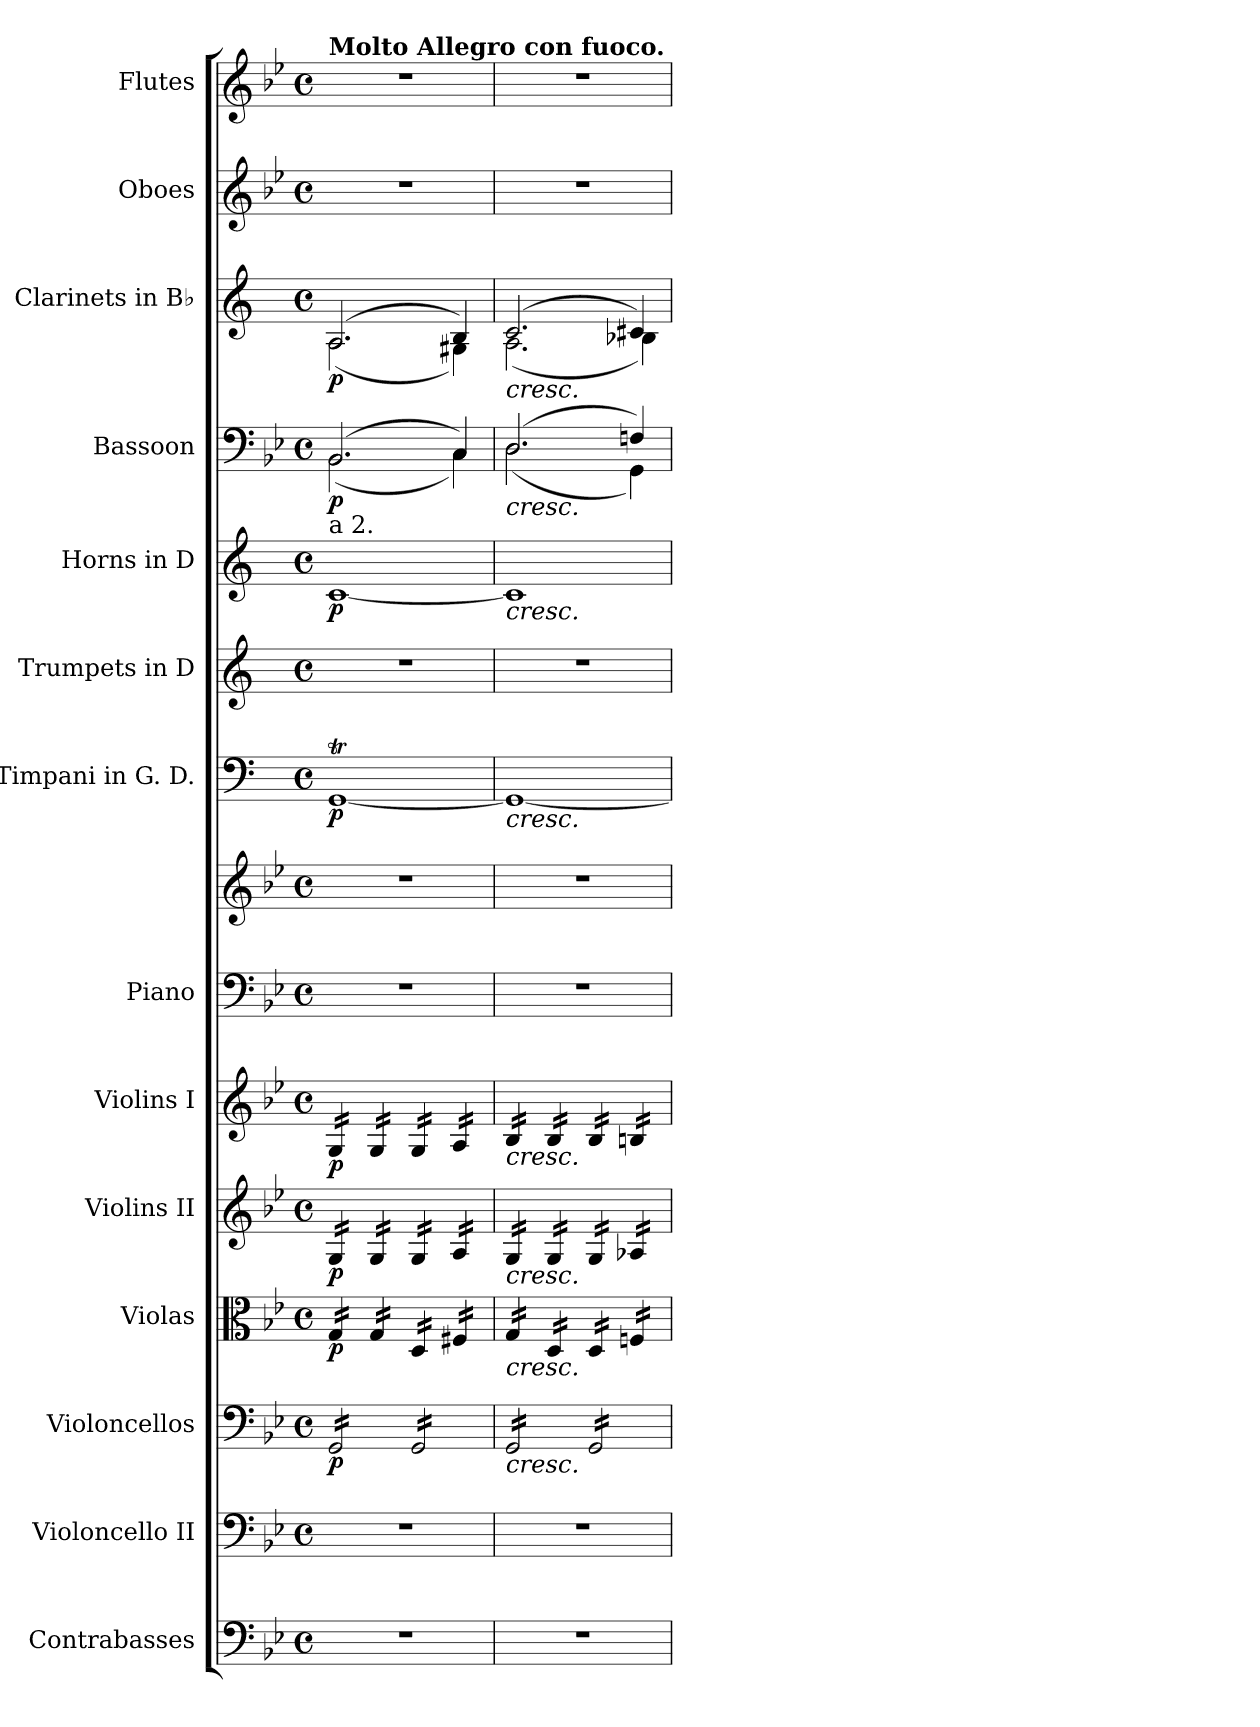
**kern	**kern	**kern	**dynam	**kern	**dynam	**kern	**dynam	**kern	**dynam	**kern	**kern	**kern	**dynam	**kern	**kern	**dynam	**kern	**dynam	**kern	**dynam	**kern	**kern
*part14	*part13	*part12	*part12	*part11	*part11	*part10	*part10	*part9	*part9	*part8	*part8	*part7	*part7	*part6	*part5	*part5	*part4	*part4	*part3	*part3	*part2	*part1
*staff15	*staff14	*staff13	*staff13	*staff12	*staff12	*staff11	*staff11	*staff10	*staff10	*staff9	*staff8	*staff7	*staff7	*staff6	*staff5	*staff5	*staff4	*staff4	*staff3	*staff3	*staff2	*staff1
*I"Contrabasses	*I"Violoncello II	*I"Violoncellos	*	*I"Violas	*	*I"Violins II	*	*I"Violins I	*	*I"Piano	*	*I"Timpani in G. D.	*	*I"Trumpets in D	*I"Horns in D	*	*I"Bassoon	*	*I"Clarinets in B♭	*	*I"Oboes	*I"Flutes
*I'Cb.	*	*I'Vc.	*	*I'Vla.	*	*I'Vln. II	*	*I'Vln. I	*	*I'Pno.	*	*	*	*	*	*	*I'Bsn.	*	*	*	*I'Ob.	*I'Fl.
*clefF4	*clefF4	*clefF4	*	*clefC3	*	*clefG2	*	*clefG2	*	*clefF4	*clefG2	*clefF4	*	*clefG2	*clefG2	*	*clefF4	*	*clefG2	*	*clefG2	*clefG2
*ITrd7c12	*	*	*	*	*	*	*	*	*	*	*	*	*	*ITrd-1c-2	*ITrd6c10	*	*	*	*ITrd1c2	*	*	*
*k[b-e-]	*k[b-e-]	*k[b-e-]	*	*k[b-e-]	*	*k[b-e-]	*	*k[b-e-]	*	*k[b-e-]	*k[b-e-]	*k[]	*	*k[f#c#]	*k[f#c#]	*	*k[b-e-]	*	*k[b-e-]	*	*k[b-e-]	*k[b-e-]
*M4/4	*M4/4	*M4/4	*	*M4/4	*	*M4/4	*	*M4/4	*	*M4/4	*M4/4	*M4/4	*	*M4/4	*M4/4	*	*M4/4	*	*M4/4	*	*M4/4	*M4/4
*met(c)	*met(c)	*met(c)	*	*met(c)	*	*met(c)	*	*met(c)	*	*met(c)	*met(c)	*met(c)	*	*met(c)	*met(c)	*	*met(c)	*	*met(c)	*	*met(c)	*met(c)
=1	=1	=1	=1	=1	=1	=1	=1	=1	=1	=1	=1	=1	=1	=1	=1	=1	=1	=1	=1	=1	=1	=1
*	*	*	*	*	*	*	*	*	*	*	*	*	*	*	*	*	*^	*	*^	*	*	*
!	!	!	!	!	!	!	!	!	!	!	!	!	!	!	!	!	!	!	!	!	!	!	!	!LO:TX:a:B:t=Molto Allegro con fuoco.
!	!	!	!	!	!	!	!	!	!	!	!	!	!	!	!LO:TX:a:t=a 2.	!	!	!	!	!	!	!	!	!
!	!	!	!LO:DY:b	!	!LO:DY:b	!	!LO:DY:b	!	!LO:DY:b	!	!	!	!LO:DY:b	!	!	!LO:DY:b	!	!	!LO:DY:b	!	!	!LO:DY:b	!	!
*	*	*tremolo	*	*	*	*	*	*	*	*	*	*	*	*	*	*	*	*	*	*	*	*	*	*
*	*	*	*	*tremolo	*	*	*	*	*	*	*	*	*	*	*	*	*	*	*	*	*	*	*	*
*	*	*	*	*	*	*tremolo	*	*	*	*	*	*	*	*	*	*	*	*	*	*	*	*	*	*
*	*	*	*	*	*	*	*	*tremolo	*	*	*	*	*	*	*	*	*	*	*	*	*	*	*	*
1r	1r	16GG/LL	p	16G/LL	p	16G/LL	p	16G/LL	p	1r	1r	[1GGT	p	1r	[1D	p	(>2.BB-/	(<2.BB-\	p	(>2.G/	(<2.G\	p	1r	1r
.	.	16GG/	.	16G/	.	16G/	.	16G/	.	.	.	.	.	.	.	.	.	.	.	.	.	.	.	.
.	.	16GG/	.	16G/	.	16G/	.	16G/	.	.	.	.	.	.	.	.	.	.	.	.	.	.	.	.
.	.	16GG/	.	16G/JJ	.	16G/JJ	.	16G/JJ	.	.	.	.	.	.	.	.	.	.	.	.	.	.	.	.
.	.	16GG/	.	16G/LL	.	16G/LL	.	16G/LL	.	.	.	.	.	.	.	.	.	.	.	.	.	.	.	.
.	.	16GG/	.	16G/	.	16G/	.	16G/	.	.	.	.	.	.	.	.	.	.	.	.	.	.	.	.
.	.	16GG/	.	16G/	.	16G/	.	16G/	.	.	.	.	.	.	.	.	.	.	.	.	.	.	.	.
.	.	16GG/JJ	.	16G/JJ	.	16G/JJ	.	16G/JJ	.	.	.	.	.	.	.	.	.	.	.	.	.	.	.	.
.	.	16GG/LL	.	16D/LL	.	16G/LL	.	16G/LL	.	.	.	.	.	.	.	.	.	.	.	.	.	.	.	.
.	.	16GG/	.	16D/	.	16G/	.	16G/	.	.	.	.	.	.	.	.	.	.	.	.	.	.	.	.
.	.	16GG/	.	16D/	.	16G/	.	16G/	.	.	.	.	.	.	.	.	.	.	.	.	.	.	.	.
.	.	16GG/	.	16D/JJ	.	16G/JJ	.	16G/JJ	.	.	.	.	.	.	.	.	.	.	.	.	.	.	.	.
.	.	16GG/	.	16F#X/LL	.	16A/LL	.	16A/LL	.	.	.	.	.	.	.	.	4C/)	4C\)	.	4A/)	4F#X\)	.	.	.
.	.	16GG/	.	16F#X/	.	16A/	.	16A/	.	.	.	.	.	.	.	.	.	.	.	.	.	.	.	.
.	.	16GG/	.	16F#X/	.	16A/	.	16A/	.	.	.	.	.	.	.	.	.	.	.	.	.	.	.	.
.	.	16GG/JJ	.	16F#X/JJ	.	16A/JJ	.	16A/JJ	.	.	.	.	.	.	.	.	.	.	.	.	.	.	.	.
=2	=2	=2	=2	=2	=2	=2	=2	=2	=2	=2	=2	=2	=2	=2	=2	=2	=2	=2	=2	=2	=2	=2	=2	=2
!	!	!	!	!	!	!	!	!	!	!	!	!	!	!	!	!	!	!	!	!LO:TX:b:i:t=cresc.	!	!	!	!
!	!	!	!	!	!	!	!	!	!	!	!	!	!	!	!	!	!LO:TX:b:i:t=cresc.	!	!	!	!	!	!	!
!	!	!	!	!	!	!	!	!	!	!	!	!	!	!	!LO:TX:b:i:t=cresc.	!	!	!	!	!	!	!	!	!
!	!	!	!	!	!	!	!	!	!	!	!	!LO:TX:b:i:t=cresc.	!	!	!	!	!	!	!	!	!	!	!	!
!	!	!	!	!	!	!	!	!LO:TX:b:i:t=cresc.	!	!	!	!	!	!	!	!	!	!	!	!	!	!	!	!
!	!	!	!	!	!	!LO:TX:b:i:t=cresc.	!	!	!	!	!	!	!	!	!	!	!	!	!	!	!	!	!	!
!	!	!	!	!LO:TX:b:i:t=cresc.	!	!	!	!	!	!	!	!	!	!	!	!	!	!	!	!	!	!	!	!
!	!	!LO:TX:b:i:t=cresc.	!	!	!	!	!	!	!	!	!	!	!	!	!	!	!	!	!	!	!	!	!	!
1r	1r	16GG/LL	.	16G/LL	.	16G/LL	.	16B-/LL	.	1r	1r	1GG_	.	1r	1D]	.	(>2.D/	(<2.D\	.	(>2.B-/	(<2.G\	.	1r	1r
.	.	16GG/	.	16G/	.	16G/	.	16B-/	.	.	.	.	.	.	.	.	.	.	.	.	.	.	.	.
.	.	16GG/	.	16G/	.	16G/	.	16B-/	.	.	.	.	.	.	.	.	.	.	.	.	.	.	.	.
.	.	16GG/	.	16G/JJ	.	16G/JJ	.	16B-/JJ	.	.	.	.	.	.	.	.	.	.	.	.	.	.	.	.
.	.	16GG/	.	16D/LL	.	16G/LL	.	16B-/LL	.	.	.	.	.	.	.	.	.	.	.	.	.	.	.	.
.	.	16GG/	.	16D/	.	16G/	.	16B-/	.	.	.	.	.	.	.	.	.	.	.	.	.	.	.	.
.	.	16GG/	.	16D/	.	16G/	.	16B-/	.	.	.	.	.	.	.	.	.	.	.	.	.	.	.	.
.	.	16GG/JJ	.	16D/JJ	.	16G/JJ	.	16B-/JJ	.	.	.	.	.	.	.	.	.	.	.	.	.	.	.	.
.	.	16GG/LL	.	16D/LL	.	16G/LL	.	16B-/LL	.	.	.	.	.	.	.	.	.	.	.	.	.	.	.	.
.	.	16GG/	.	16D/	.	16G/	.	16B-/	.	.	.	.	.	.	.	.	.	.	.	.	.	.	.	.
.	.	16GG/	.	16D/	.	16G/	.	16B-/	.	.	.	.	.	.	.	.	.	.	.	.	.	.	.	.
.	.	16GG/	.	16D/JJ	.	16G/JJ	.	16B-/JJ	.	.	.	.	.	.	.	.	.	.	.	.	.	.	.	.
.	.	16GG/	.	16Fn/LL	.	16A-X/LL	.	16Bn/LL	.	.	.	.	.	.	.	.	4Fn/)	4GG\)	.	4Bn/)	4A-X\)	.	.	.
.	.	16GG/	.	16Fn/	.	16A-X/	.	16Bn/	.	.	.	.	.	.	.	.	.	.	.	.	.	.	.	.
.	.	16GG/	.	16Fn/	.	16A-X/	.	16Bn/	.	.	.	.	.	.	.	.	.	.	.	.	.	.	.	.
.	.	16GG/JJ	.	16Fn/JJ	.	16A-X/JJ	.	16Bn/JJ	.	.	.	.	.	.	.	.	.	.	.	.	.	.	.	.
*	*	*	*	*	*	*	*	*Xtremolo	*	*	*	*	*	*	*	*	*	*	*	*	*	*	*	*
*	*	*	*	*	*	*Xtremolo	*	*	*	*	*	*	*	*	*	*	*	*	*	*	*	*	*	*
*	*	*	*	*Xtremolo	*	*	*	*	*	*	*	*	*	*	*	*	*	*	*	*	*	*	*	*
*	*	*Xtremolo	*	*	*	*	*	*	*	*	*	*	*	*	*	*	*	*	*	*	*	*	*	*
*	*	*	*	*	*	*	*	*	*	*	*	*	*	*	*	*	*v	*v	*	*	*	*	*	*
*	*	*	*	*	*	*	*	*	*	*	*	*	*	*	*	*	*	*	*v	*v	*	*	*
=	=	=	=	=	=	=	=	=	=	=	=	=	=	=	=	=	=	=	=	=	=	=
*-	*-	*-	*-	*-	*-	*-	*-	*-	*-	*-	*-	*-	*-	*-	*-	*-	*-	*-	*-	*-	*-	*-
